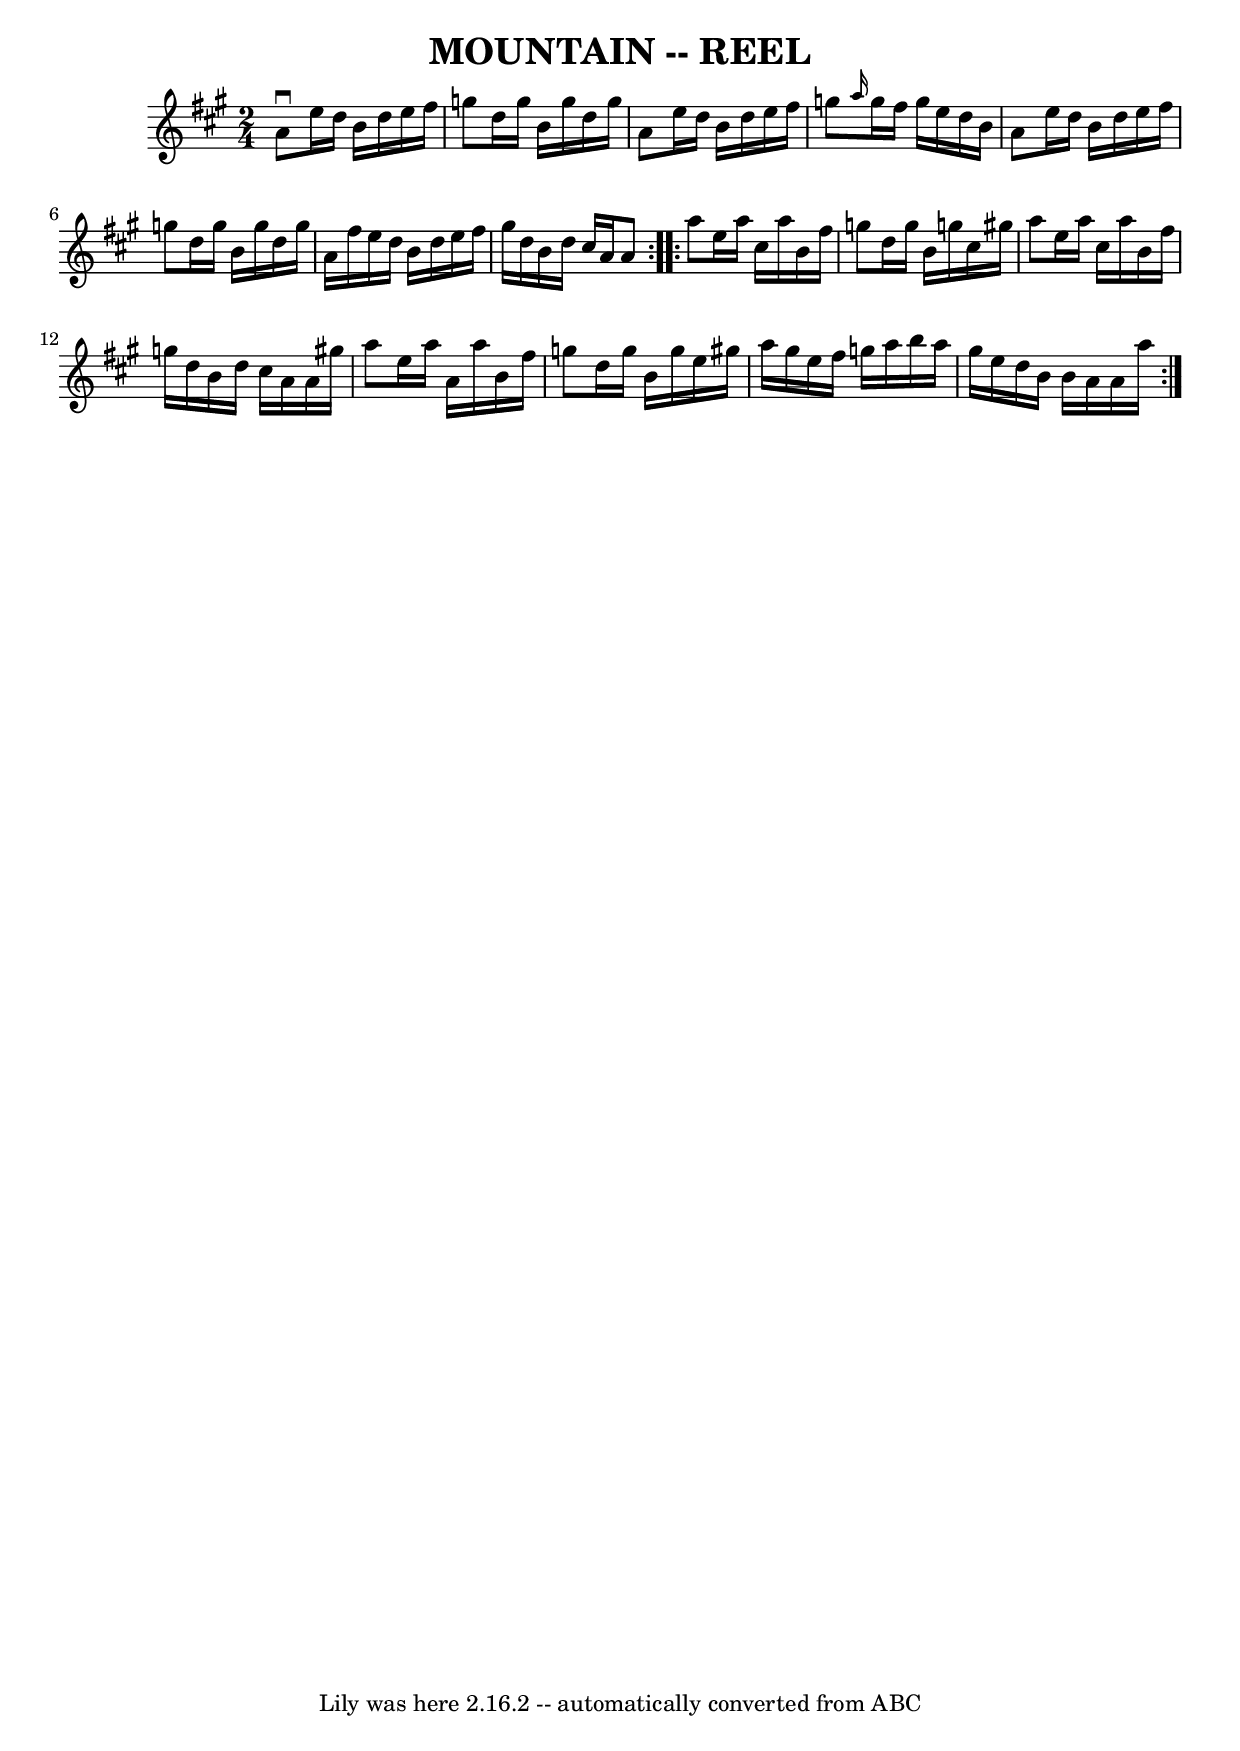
\version "2.16.2"
\include "Mammoth.ily"
\header {
	%% book = "Ryan's Mammoth Collection of Fiddle Tunes"
	crossRefNumber = "1"
	footnotes = ""
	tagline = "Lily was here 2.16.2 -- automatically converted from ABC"
	title = "MOUNTAIN -- REEL"
}
voicedefault =  {


\repeat volta 2 {
\time 2/4 
\key a \major a'8^\downbow e''16 d''16 b'16 d''16    
e''16 fis''16    |
 g''8 d''16 g''16 b'16 g''16 d''16 
 g''16    |
 a'8 e''16 d''16 b'16 d''16 e''16    
fis''16    |
 g''8  \grace { a''16  } g''16 fis''16 g''16    
e''16 d''16 b'16        |
 a'8 e''16 d''16 b'16 d''16 
 e''16 fis''16    |
 g''8 d''16 g''16 b'16 g''16    
d''16 g''16    |
 a'16 fis''16 e''16 d''16 b'16 d''16 
 e''16 fis''16    |
 gis''16 d''16 b'16 d''16 cis''16  
 a'16 a'8    }     \repeat volta 2 { a''8 e''16 a''16 cis''16    
a''16 b'16 fis''16    |
 g''8 d''16 g''16 b'16 g''!16 
 cis''16 gis''!16    |
 a''8 e''16 a''16 cis''16 a''16 
 b'16 fis''16    |
 g''16 d''16 b'16 d''16 cis''16    
a'16 a'16 gis''!16        |
 a''8 e''16 a''16 a'16    
a''16 b'16 fis''16    |
 g''8 d''16 g''16 b'16 g''16  
 e''16 gis''!16    |
 a''16 gis''16 e''16 fis''16 g''16 
 a''16 b''16 a''16    |
 gis''16 e''16 d''16 b'16    
b'16 a'16 a'16 a''16    }   
}

\score{
    <<

	\context Staff="default"
	{
	    \voicedefault 
	}

    >>
	\layout {
	}
	\midi {}
}
